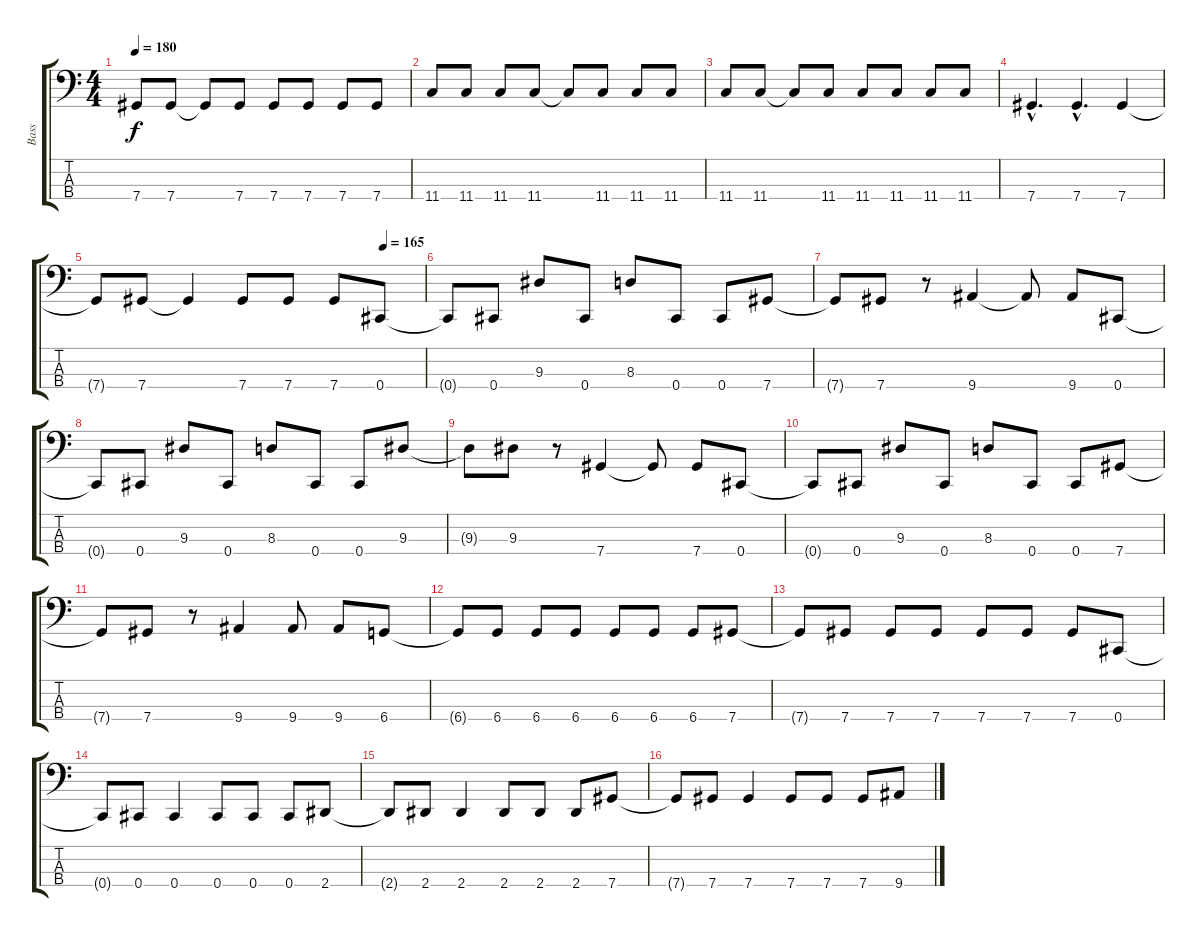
\track ("Bass" "Bass") {instrument electricbassfinger}
\staff {score tabs}
\tuning (E2 B1 Gb1 Db1) {hide}
\ts (4 4)
\tempo 180
\clef f4
\ks c
7.4.8{dy f} 7.4.8 7.4{t}.8 7.4.8 7.4.8 7.4.8 7.4.8 7.4.8 |
11.4.8 11.4.8 11.4.8 11.4.8 11.4{t}.8 11.4.8 11.4.8 11.4.8 |
11.4.8 11.4.8 11.4{t}.8 11.4.8 11.4.8 11.4.8 11.4.8 11.4.8 |
7.4{hac}.4{d} 7.4{hac}.4{d} 7.4.4 |
\tempo (165 0.875)
7.4{t}.8 7.4.8 7.4{t}.4 7.4.8 7.4.8 7.4.8 0.4.8 |
0.4{t}.8 0.4.8 9.3.8 0.4.8 8.3.8 0.4.8 0.4.8 7.4.8 |
7.4{t}.8 7.4.8 r.8 9.4.4 9.4{t}.8 9.4.8 0.4.8 |
0.4{t}.8 0.4.8 9.3.8 0.4.8 8.3.8 0.4.8 0.4.8 9.3.8 |
9.3{t}.8 9.3.8 r.8 7.4.4 7.4{t}.8 7.4.8 0.4.8 |
0.4{t}.8 0.4.8 9.3.8 0.4.8 8.3.8 0.4.8 0.4.8 7.4.8 |
7.4{t}.8 7.4.8 r.8 9.4.4 9.4.8 9.4.8 6.4.8 |
6.4{t}.8 6.4.8 6.4.8 6.4.8 6.4.8 6.4.8 6.4.8 7.4.8 |
7.4{t}.8 7.4.8 7.4.8 7.4.8 7.4.8 7.4.8 7.4.8 0.4.8 |
0.4{t}.8 0.4.8 0.4.4 0.4.8 0.4.8 0.4.8 2.4.8 |
2.4{t}.8 2.4.8 2.4.4 2.4.8 2.4.8 2.4.8 7.4.8 |
7.4{t}.8 7.4.8 7.4.4 7.4.8 7.4.8 7.4.8 9.4.8
